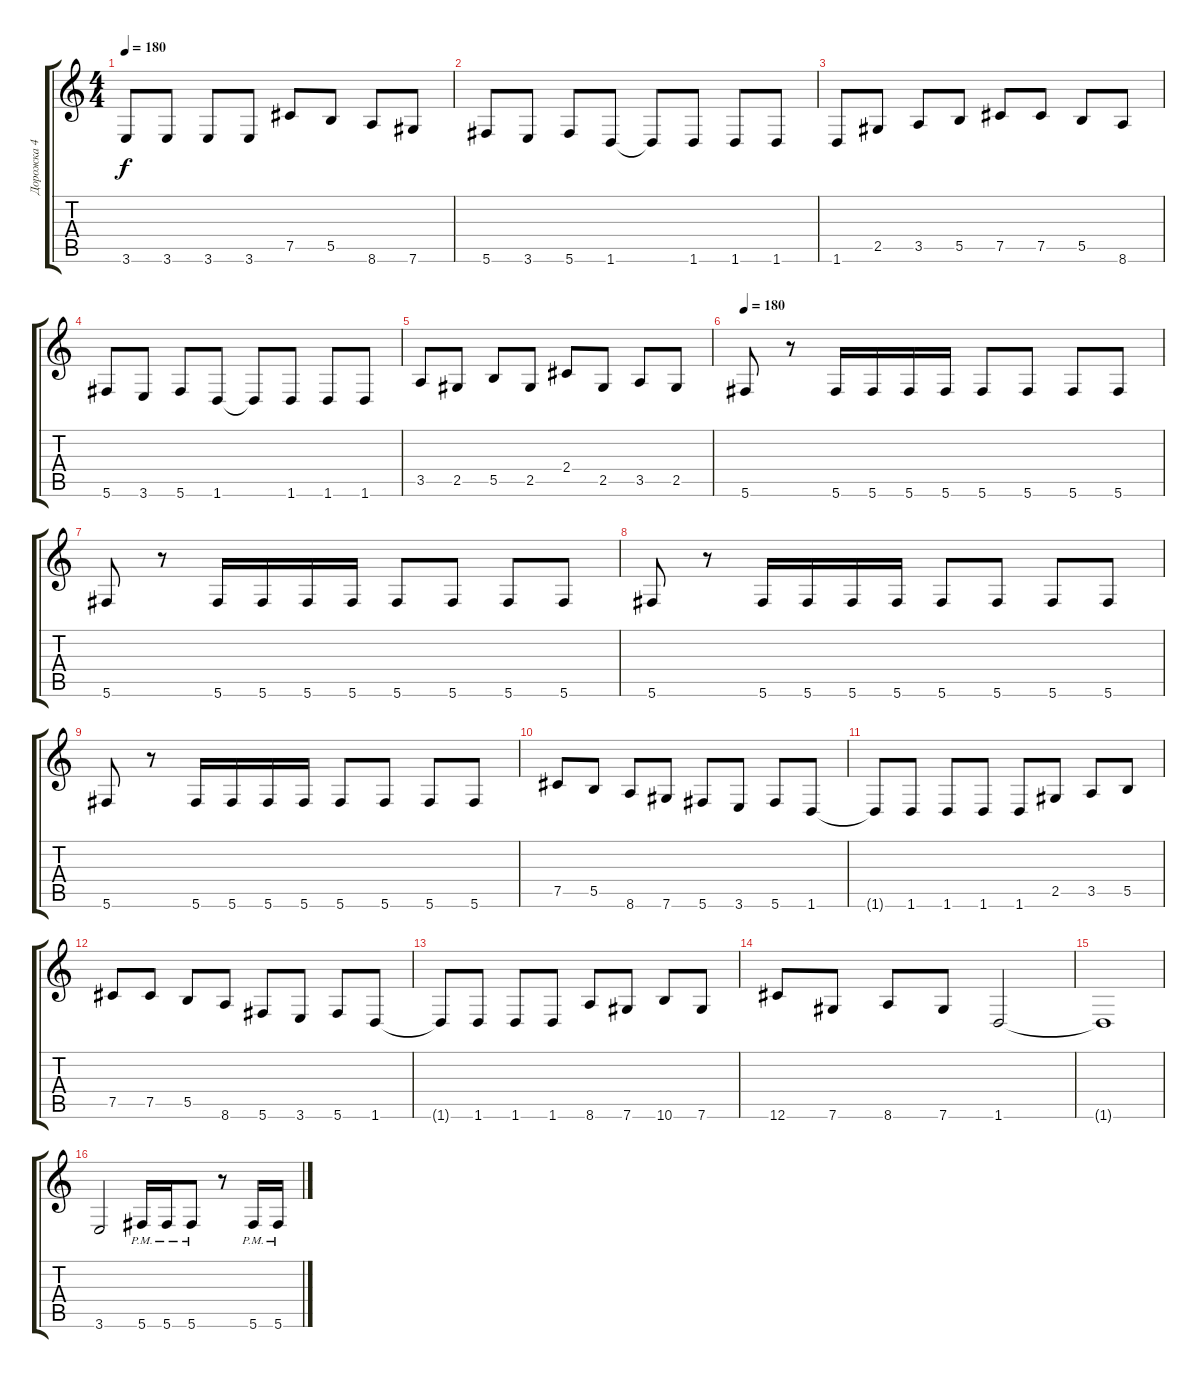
\track ("Дорожка 4" "Дорожка 4") {instrument electricbassfinger}
\staff {score tabs}
\tuning (Db4 Ab3 E3 B2 Gb2 Db2) {hide}
\ts (4 4)
\tempo 180
\clef g2
\ks c
3.6.8{dy f} 3.6.8 3.6.8 3.6.8 7.5.8 5.5.8 8.6.8 7.6.8 |
5.6.8 3.6.8 5.6.8 1.6.8 1.6{t}.8 1.6.8 1.6.8 1.6.8 |
1.6.8 2.5.8 3.5.8 5.5.8 7.5.8 7.5.8 5.5.8 8.6.8 |
5.6.8 3.6.8 5.6.8 1.6.8 1.6{t}.8 1.6.8 1.6.8 1.6.8 |
3.5.8 2.5.8 5.5.8 2.5.8 2.4.8 2.5.8 3.5.8 2.5.8 |
\tempo 180
5.6.8 r.8 5.6.16 5.6.16 5.6.16 5.6.16 5.6.8 5.6.8 5.6.8 5.6.8 |
5.6.8 r.8 5.6.16 5.6.16 5.6.16 5.6.16 5.6.8 5.6.8 5.6.8 5.6.8 |
5.6.8 r.8 5.6.16 5.6.16 5.6.16 5.6.16 5.6.8 5.6.8 5.6.8 5.6.8 |
5.6.8 r.8 5.6.16 5.6.16 5.6.16 5.6.16 5.6.8 5.6.8 5.6.8 5.6.8 |
7.5.8 5.5.8 8.6.8 7.6.8 5.6.8 3.6.8 5.6.8 1.6.8 |
1.6{t}.8 1.6.8 1.6.8 1.6.8 1.6.8 2.5.8 3.5.8 5.5.8 |
7.5.8 7.5.8 5.5.8 8.6.8 5.6.8 3.6.8 5.6.8 1.6.8 |
1.6{t}.8 1.6.8 1.6.8 1.6.8 8.6.8 7.6.8 10.6.8 7.6.8 |
12.6.8 7.6.8 8.6.8 7.6.8 1.6.2 |
1.6{t}.1 |
3.6.2 5.6{pm}.16 5.6{pm}.16 5.6{pm}.8 r.8 5.6{pm}.16 5.6{pm}.16
